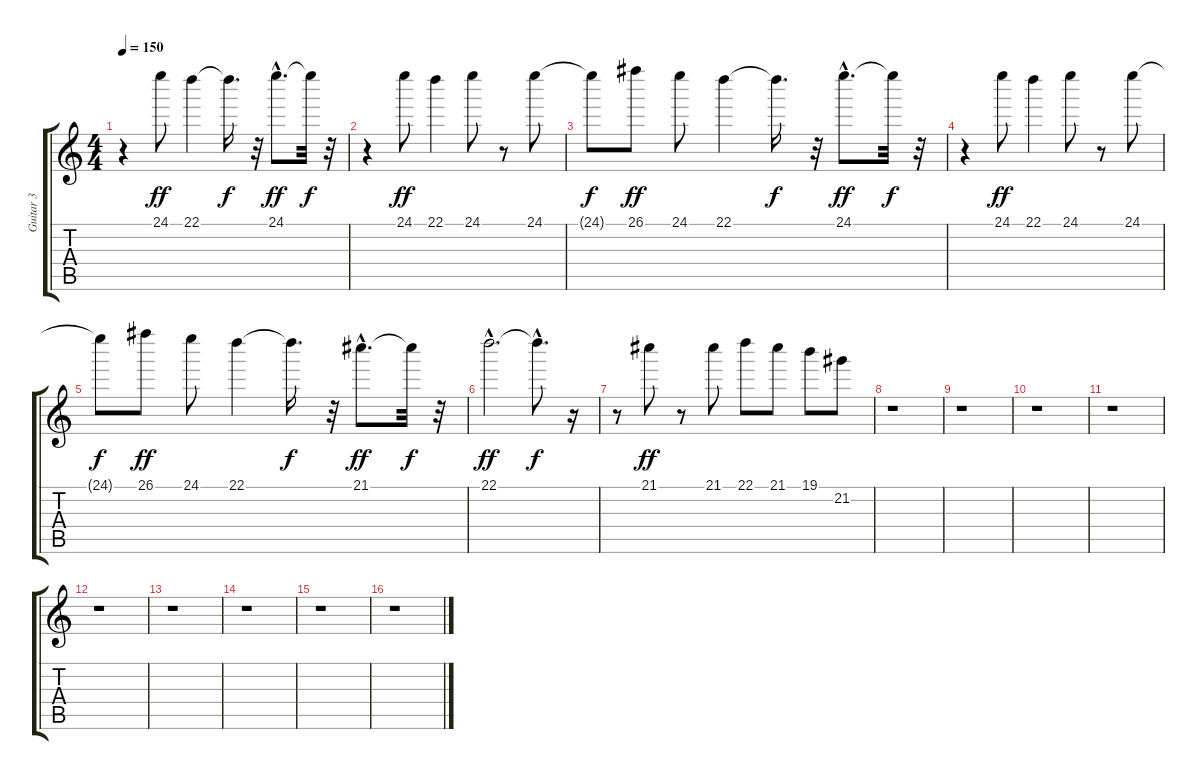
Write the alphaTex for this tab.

\track ("Guitar 3" "Guitar 3") {instrument distortionguitar}
\staff {score tabs}
\tuning (E4 B3 G3 D3 A2 E2) {hide}
\ts (4 4)
\tempo 150
\clef g2
\ks c
r.4{dy f} 24.1.8{dy ff} 22.1.4 22.1{t}.16{d dy f} r.32 24.1{hac}.8{d dy ff} 24.1{t}.32{dy f} r.32 |
r.4 24.1.8{dy ff} 22.1.4 24.1.8 r.8 24.1.8 |
24.1{t}.8{dy f} 26.1.8{dy ff} 24.1.8 22.1.4 22.1{t}.16{d dy f} r.32 24.1{hac}.8{d dy ff} 24.1{t}.32{dy f} r.32 |
r.4 24.1.8{dy ff} 22.1.4 24.1.8 r.8 24.1.8 |
24.1{t}.8{dy f} 26.1.8{dy ff} 24.1.8 22.1.4 22.1{t}.16{d dy f} r.32 21.1{hac}.8{d dy ff} 21.1{t}.32{dy f} r.32 |
22.1{hac}.2{d dy ff} 22.1{hac t}.8{d dy f} r.16 |
r.8 21.1.8{dy ff} r.8 21.1.8 22.1.8 21.1.8 19.1.8 21.2.8 |
r.1 |
r.1 |
r.1 |
r.1 |
r.1 |
r.1 |
r.1 |
r.1 |
r.1
